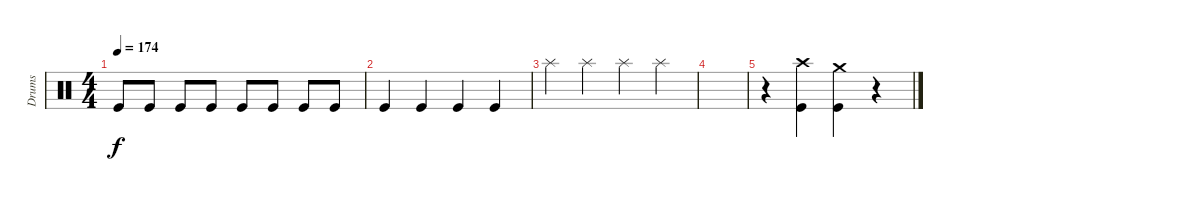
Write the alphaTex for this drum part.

\track ("Drums" "Drums") {instrument percussion}
\staff {score}
\articulation defaults
\ts (4 4)
\tempo 174
\clef neutral
\ks c "Kick (hit)".8{dy f} "Kick (hit)".8 "Kick (hit)".8 "Kick (hit)".8 "Kick (hit)".8 "Kick (hit)".8 "Kick (hit)".8 "Kick (hit)".8
|
"Kick (hit)".4 "Kick (hit)".4 "Kick (hit)".4 "Kick (hit)".4 |
"Splash (hit)".4 "Splash (hit)".4 "Splash (hit)".4 "Splash (hit)".4 |
|
r.4 ("Crash high (hit)" "Kick (hit)").4 ("Crash medium (hit)" "Kick (hit)").4 r.4
